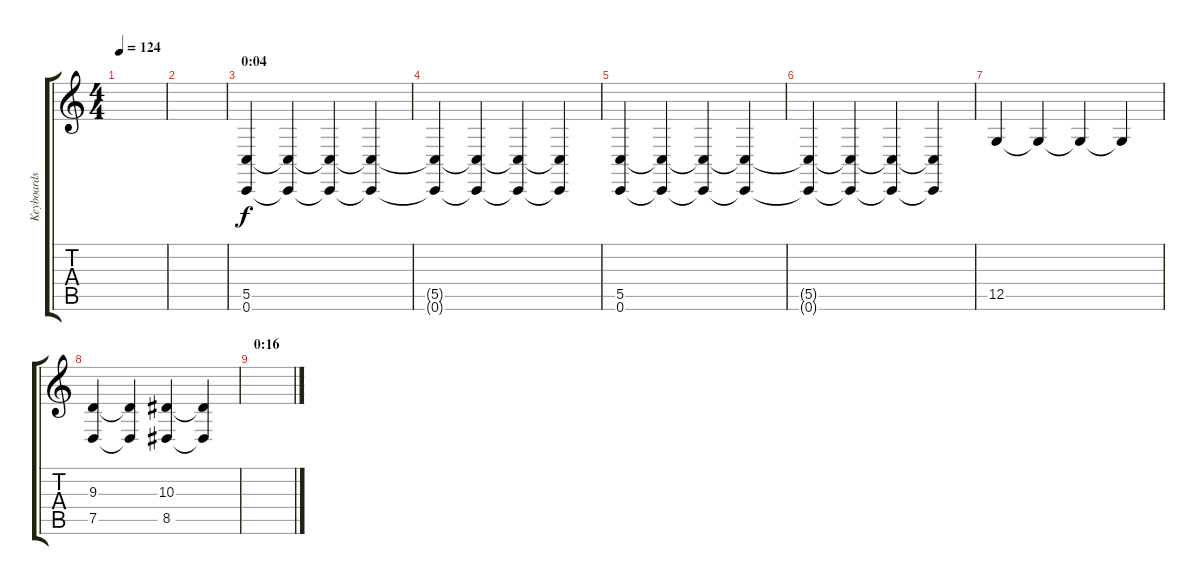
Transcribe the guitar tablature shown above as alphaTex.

\track ("Keyboards / Piano" "Keyboards ") {instrument stringensemble2}
\staff {score tabs}
\tuning (D4 A3 F3 C3 G2 C2) {hide}
\ts (4 4)
\tempo 124
\clef g2
\ks c
|
|
\section ("" "0:04")
(5.5 0.6).4 (5.5{t} 0.6{t}).4 (5.5{t} 0.6{t}).4 (5.5{t} 0.6{t}).4 |
(5.5{t} 0.6{t}).4 (5.5{t} 0.6{t}).4 (5.5{t} 0.6{t}).4 (5.5{t} 0.6{t}).4 |
(5.5 0.6).4 (5.5{t} 0.6{t}).4 (5.5{t} 0.6{t}).4 (5.5{t} 0.6{t}).4 |
(5.5{t} 0.6{t}).4 (5.5{t} 0.6{t}).4 (5.5{t} 0.6{t}).4 (5.5{t} 0.6{t}).4 |
12.5.4 12.5{t}.4 12.5{t}.4 12.5{t}.4 |
(9.3 7.5).4 (9.3{t} 7.5{t}).4 (10.3 8.5).4 (10.3{t} 8.5{t}).4 |
\section ("" "0:16")
